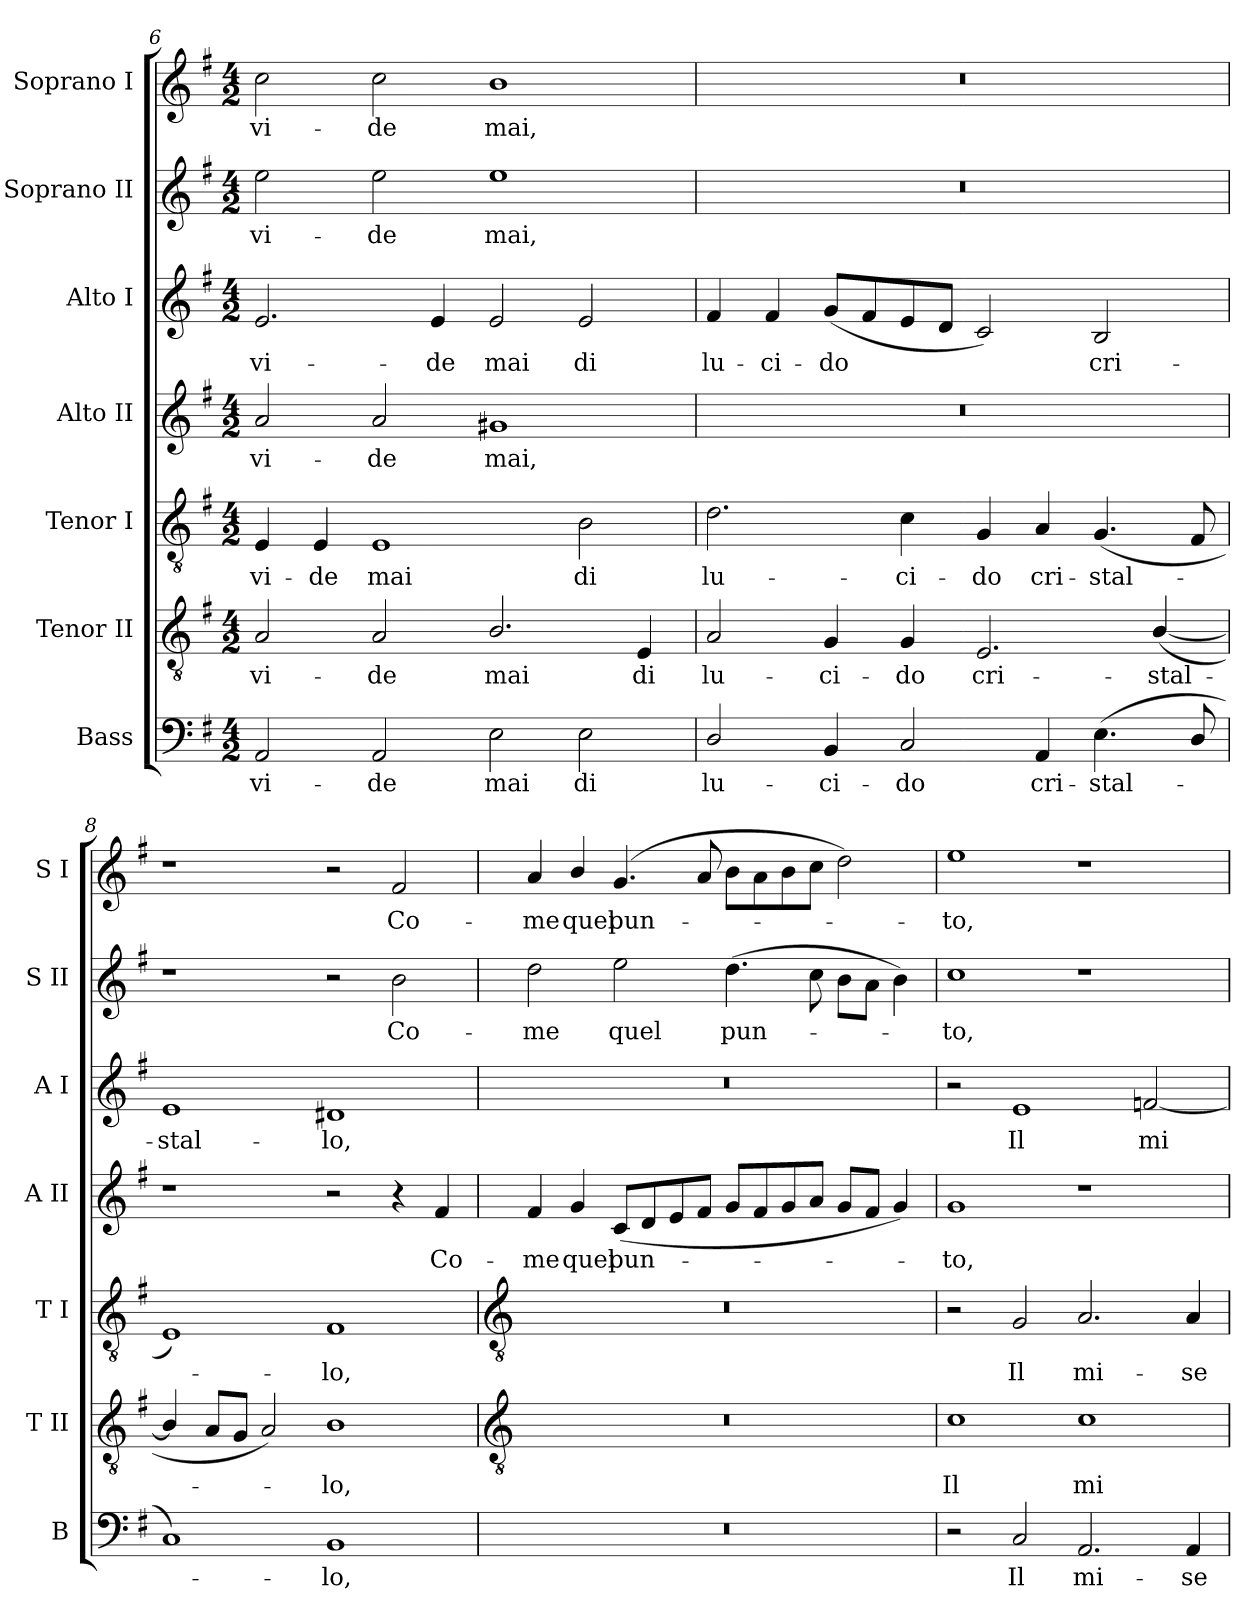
**kern	**text	**kern	**text	**kern	**text	**kern	**text	**kern	**text	**kern	**text	**kern	**text
*part7	*part7	*part6	*part6	*part5	*part5	*part4	*part4	*part3	*part3	*part2	*part2	*part1	*part1
*staff7	*staff7	*staff6	*staff6	*staff5	*staff5	*staff4	*staff4	*staff3	*staff3	*staff2	*staff2	*staff1	*staff1
*I"Bass	*	*I"Tenor II	*	*I"Tenor I	*	*I"Alto II	*	*I"Alto I	*	*I"Soprano II	*	*I"Soprano I	*
*I'B	*	*I'T II	*	*I'T I	*	*I'A II	*	*I'A I	*	*I'S II	*	*I'S I	*
*clefF4	*	*clefGv2	*	*clefGv2	*	*clefG2	*	*clefG2	*	*clefG2	*	*clefG2	*
*k[f#]	*	*k[f#]	*	*k[f#]	*	*k[f#]	*	*k[f#]	*	*k[f#]	*	*k[f#]	*
*G:	*	*G:	*	*G:	*	*G:	*	*G:	*	*G:	*	*G:	*
*M4/2	*	*M4/2	*	*M4/2	*	*M4/2	*	*M4/2	*	*M4/2	*	*M4/2	*
=6	=6	=6	=6	=6	=6	=6	=6	=6	=6	=6	=6	=6	=6
!	!LO:LY:b	!	!LO:LY:b	!	!LO:LY:b	!	!LO:LY:b	!	!LO:LY:b	!	!LO:LY:b	!	!LO:LY:b
2AA	vi-	2A	vi-	4E	vi-	2a	vi-	2.e	vi-	2ee	vi-	2cc	vi-
!	!	!	!	!	!LO:LY:b	!	!	!	!	!	!	!	!
.	.	.	.	4E	-de	.	.	.	.	.	.	.	.
!	!LO:LY:b	!	!LO:LY:b	!	!LO:LY:b	!	!LO:LY:b	!	!	!	!LO:LY:b	!	!LO:LY:b
2AA	-de	2A	-de	1E	mai	2a	-de	.	.	2ee	-de	2cc	-de
!	!	!	!	!	!	!	!	!	!LO:LY:b	!	!	!	!
.	.	.	.	.	.	.	.	4e	-de	.	.	.	.
!	!LO:LY:b	!	!LO:LY:b	!	!	!	!LO:LY:b	!	!LO:LY:b	!	!LO:LY:b	!	!LO:LY:b
2E	mai	2.B/	mai	.	.	1g#X	mai,	2e	mai	1ee	mai,	1b	mai,
!	!LO:LY:b	!	!	!	!LO:LY:b	!	!	!	!LO:LY:b	!	!	!	!
2E	di	.	.	2B	di	.	.	2e	di	.	.	.	.
!	!	!	!LO:LY:b	!	!	!	!	!	!	!	!	!	!
.	.	4E	di	.	.	.	.	.	.	.	.	.	.
=7	=7	=7	=7	=7	=7	=7	=7	=7	=7	=7	=7	=7	=7
!	!LO:LY:b	!	!LO:LY:b	!	!LO:LY:b	!	!	!	!LO:LY:b	!	!	!	!
2D/	lu-	2A	lu-	2.d	lu-	0r	.	4f#	lu-	0r	.	0r	.
!	!	!	!	!	!	!	!	!	!LO:LY:b	!	!	!	!
.	.	.	.	.	.	.	.	4f#	-ci-	.	.	.	.
!	!LO:LY:b	!	!LO:LY:b	!	!	!	!	!	!LO:LY:b	!	!	!	!
4BB	-ci-	4G	-ci-	.	.	.	.	(<8gL	-do	.	.	.	.
.	.	.	.	.	.	.	.	8f#	.	.	.	.	.
!	!LO:LY:b	!	!LO:LY:b	!	!LO:LY:b	!	!	!	!	!	!	!	!
2C	-do	4G	-do	4c	-ci-	.	.	8e	.	.	.	.	.
.	.	.	.	.	.	.	.	8dJ	.	.	.	.	.
!	!	!	!LO:LY:b	!	!LO:LY:b	!	!	!	!	!	!	!	!
.	.	2.E	cri-	4G	-do	.	.	2c)	.	.	.	.	.
!	!LO:LY:b	!	!	!	!LO:LY:b	!	!	!	!	!	!	!	!
4AA	cri-	.	.	4A	cri-	.	.	.	.	.	.	.	.
!	!LO:LY:b	!	!	!	!LO:LY:b	!	!	!	!LO:LY:b	!	!	!	!
(<4.E	-stal-	.	.	(<4.G	-stal-	.	.	2B	cri-	.	.	.	.
!	!	!	!LO:LY:b	!	!	!	!	!	!	!	!	!	!
.	.	(<[4B/	-stal-	.	.	.	.	.	.	.	.	.	.
8D/	.	.	.	8F#	.	.	.	.	.	.	.	.	.
=8	=8	=8	=8	=8	=8	=8	=8	=8	=8	=8	=8	=8	=8
!	!	!	!	!	!	!	!	!	!LO:LY:b	!	!	!	!
1C)	.	4B/]	.	1E)	.	1r	.	1e	-stal-	1r	.	1r	.
.	.	8AL	.	.	.	.	.	.	.	.	.	.	.
.	.	8GJ	.	.	.	.	.	.	.	.	.	.	.
.	.	2A)	.	.	.	.	.	.	.	.	.	.	.
!	!LO:LY:b	!	!LO:LY:b	!	!LO:LY:b	!	!	!	!LO:LY:b	!	!	!	!
1BB	lo,	1B	lo,	1F#	lo,	2r	.	1d#X	-lo,	2r	.	2r	.
!	!	!	!	!	!	!	!	!	!	!	!LO:LY:b	!	!LO:LY:b
.	.	.	.	.	.	4r	.	.	.	2b	Co-	2f#	Co-
!	!	!	!	!	!	!	!LO:LY:b	!	!	!	!	!	!
.	.	.	.	.	.	4f#	Co-	.	.	.	.	.	.
!!LO:LB:g=z
=9	=9	=9	=9	=9	=9	=9	=9	=9	=9	=9	=9	=9	=9
*	*	*clefGv2	*	*clefGv2	*	*	*	*	*	*	*	*	*
!	!	!	!	!	!	!	!LO:LY:b	!	!	!	!LO:LY:b	!	!LO:LY:b
0r	.	0r	.	0r	.	4f#	-me	0r	.	2dd	-me	4a	-me
!	!	!	!	!	!	!	!LO:LY:b	!	!	!	!	!	!LO:LY:b
.	.	.	.	.	.	4g	quel	.	.	.	.	4b/	quel
!	!	!	!	!	!	!	!LO:LY:b	!	!	!	!LO:LY:b	!	!LO:LY:b
.	.	.	.	.	.	(<8cL	pun-	.	.	2ee	quel	(>4.g	pun-
.	.	.	.	.	.	8d	.	.	.	.	.	.	.
.	.	.	.	.	.	8e	.	.	.	.	.	.	.
.	.	.	.	.	.	8f#J	.	.	.	.	.	8a	.
!	!	!	!	!	!	!	!	!	!	!	!LO:LY:b	!	!
.	.	.	.	.	.	8gL	.	.	.	(>4.dd	pun-	8bL	.
.	.	.	.	.	.	8f#	.	.	.	.	.	8a	.
.	.	.	.	.	.	8g	.	.	.	.	.	8b	.
.	.	.	.	.	.	8aJ	.	.	.	8cc	.	8ccJ	.
.	.	.	.	.	.	8gL	.	.	.	8b\L	.	2dd)	.
.	.	.	.	.	.	8f#J	.	.	.	8a\J	.	.	.
.	.	.	.	.	.	4g)	.	.	.	4b)	.	.	.
=10	=10	=10	=10	=10	=10	=10	=10	=10	=10	=10	=10	=10	=10
!	!	!	!LO:LY:b	!	!	!	!LO:LY:b	!	!	!	!LO:LY:b	!	!LO:LY:b
2r	.	1c	Il	2r	.	1g	to,	2r	.	1cc	to,	1ee	to,
!	!LO:LY:b	!	!	!	!LO:LY:b	!	!	!	!LO:LY:b	!	!	!	!
2C	Il	.	.	2G	Il	.	.	1e	Il	.	.	.	.
!	!LO:LY:b	!	!LO:LY:b	!	!LO:LY:b	!	!	!	!	!	!	!	!
2.AA	mi-	1c	mi-	2.A	mi-	1r	.	.	.	1r	.	1r	.
!	!	!	!	!	!	!	!	!	!LO:LY:b	!	!	!	!
.	.	.	.	.	.	.	.	[2fn	mi-	.	.	.	.
!	!LO:LY:b	!	!	!	!LO:LY:b	!	!	!	!	!	!	!	!
4AA	-se-	.	.	4A	-se-	.	.	.	.	.	.	.	.
=	=	=	=	=	=	=	=	=	=	=	=	=	=
*-	*-	*-	*-	*-	*-	*-	*-	*-	*-	*-	*-	*-	*-
